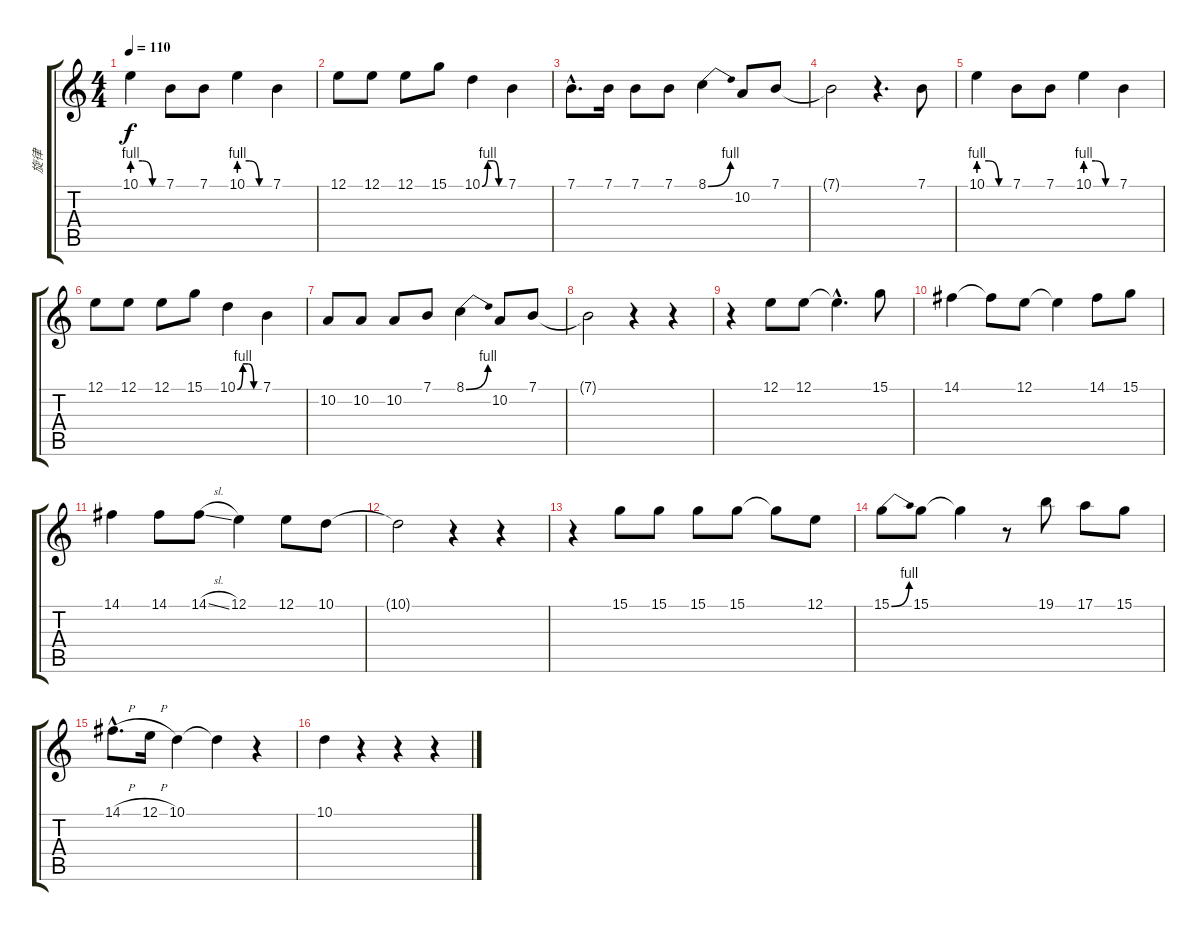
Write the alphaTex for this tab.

\track ("旋律" "旋律") {instrument voiceoohs}
\staff {score tabs}
\tuning (E4 B3 G3 D3 A2 E2) {hide}
\ts (4 4)
\tempo 110
\clef g2
\ks c
10.1{be (custom 0 4 20 4 40 0 60 0)}.4{dy f} 7.1.8 7.1.8 10.1{be (custom 0 4 20 4 40 0 60 0)}.4 7.1.4 |
12.1.8 12.1.8 12.1.8 15.1.8 10.1{be (custom 0 0 15 4 30 4 45 0 60 0)}.4 7.1.4 |
7.1{hac}.8{d} 7.1.16 7.1.8 7.1.8 8.1{be (bend 0 0 60 4)}.4 10.2.8 7.1.8 |
7.1{t}.2 r.4{d} 7.1.8 |
10.1{be (custom 0 4 20 4 40 0 60 0)}.4 7.1.8 7.1.8 10.1{be (custom 0 4 20 4 40 0 60 0)}.4 7.1.4 |
12.1.8 12.1.8 12.1.8 15.1.8 10.1{be (custom 0 0 15 4 30 4 45 0 60 0)}.4 7.1.4 |
10.2.8 10.2.8 10.2.8 7.1.8 8.1{be (bend 0 0 60 4)}.4 10.2.8 7.1.8 |
7.1{t}.2 r.4 r.4 |
r.4 12.1.8 12.1.8 12.1{hac t}.4{d} 15.1.8 |
14.1.4 14.1{t}.8 12.1.8 12.1{t}.4 14.1.8 15.1.8 |
14.1.4 14.1.8 14.1{sl}.8 12.1.4 12.1.8 10.1.8 |
10.1{t}.2 r.4 r.4 |
r.4 15.1.8 15.1.8 15.1.8 15.1.8 15.1{t}.8 12.1.8 |
15.1{be (bend 0 0 60 4)}.8 15.1.8 15.1{t}.4 r.8 19.1.8 17.1.8 15.1.8 |
14.1{h hac}.8{d} 12.1{h}.16 10.1.4 10.1{t}.4 r.4 |
10.1.4 r.4 r.4 r.4
